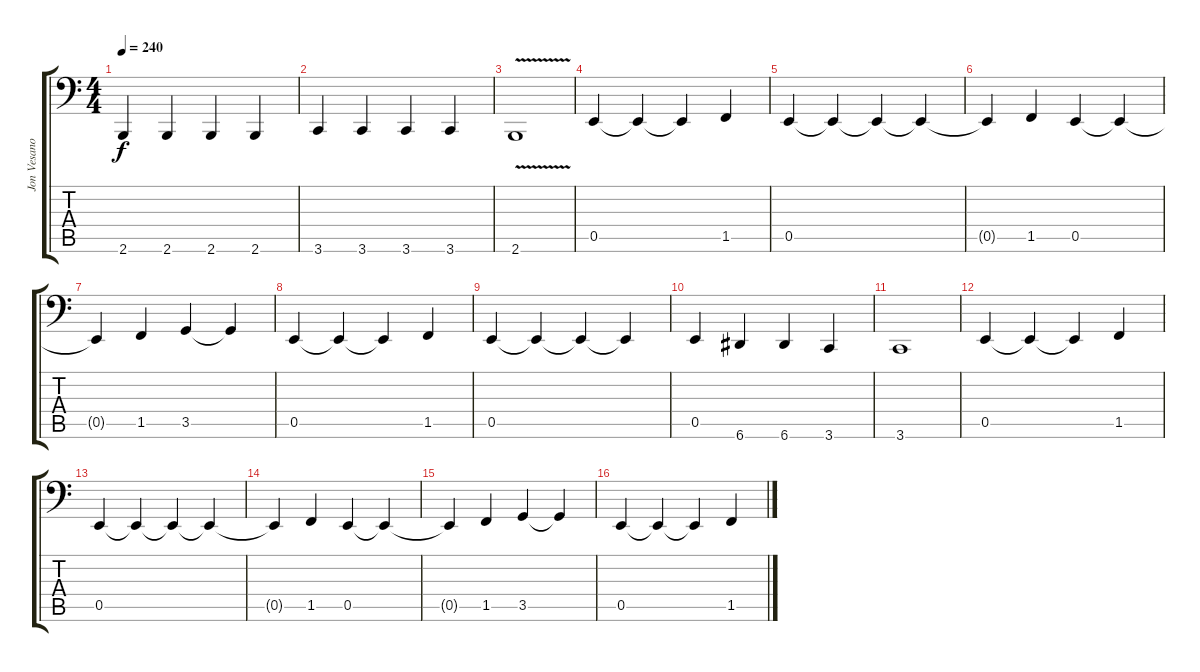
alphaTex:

\track ("Jon Vesano" "Jon Vesano") {instrument electricbasspick}
\staff {score tabs}
\tuning (B2 Gb2 D2 A1 E1 A0) {hide}
\ts (4 4)
\tempo 240
\clef f4
\ks c
2.6.4{dy f} 2.6.4 2.6.4 2.6.4 |
3.6.4 3.6.4 3.6.4 3.6.4 |
2.6{v}.1 |
0.5.4 0.5{t}.4 0.5{t}.4 1.5.4 |
0.5.4 0.5{t}.4 0.5{t}.4 0.5{t}.4 |
0.5{t}.4 1.5.4 0.5.4 0.5{t}.4 |
0.5{t}.4 1.5.4 3.5.4 3.5{t}.4 |
0.5.4 0.5{t}.4 0.5{t}.4 1.5.4 |
0.5.4 0.5{t}.4 0.5{t}.4 0.5{t}.4 |
0.5.4 6.6.4 6.6.4 3.6.4 |
3.6.1 |
0.5.4 0.5{t}.4 0.5{t}.4 1.5.4 |
0.5.4 0.5{t}.4 0.5{t}.4 0.5{t}.4 |
0.5{t}.4 1.5.4 0.5.4 0.5{t}.4 |
0.5{t}.4 1.5.4 3.5.4 3.5{t}.4 |
0.5.4 0.5{t}.4 0.5{t}.4 1.5.4
